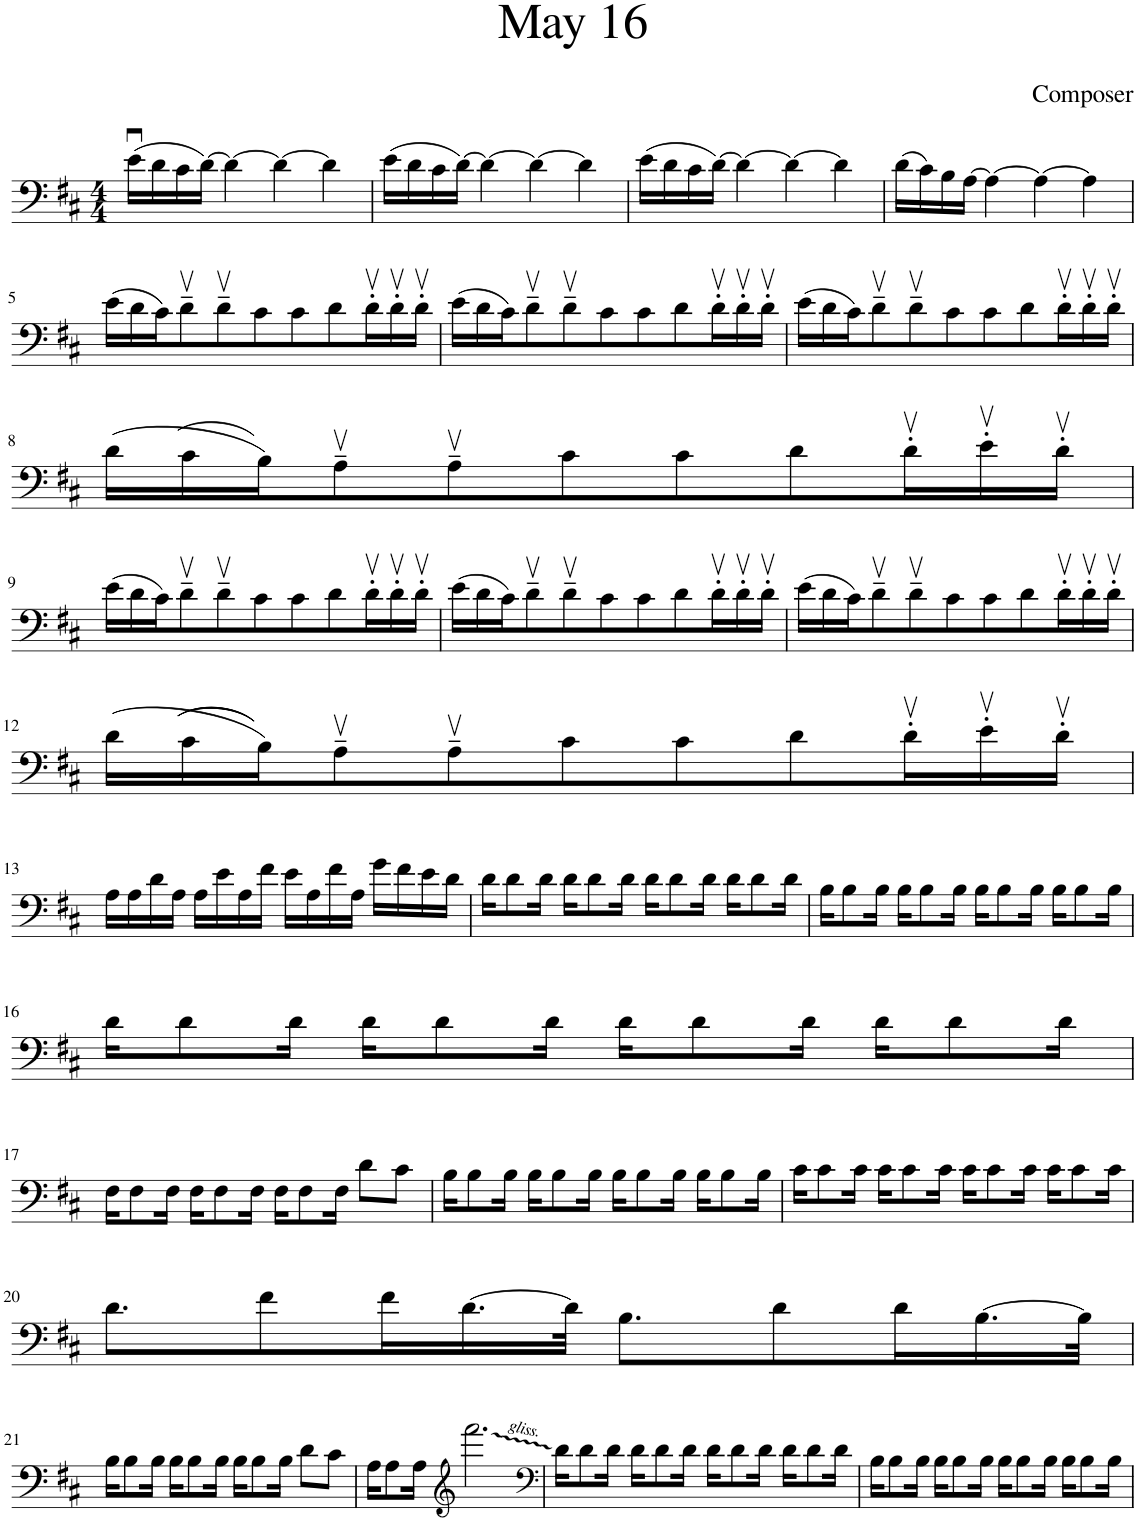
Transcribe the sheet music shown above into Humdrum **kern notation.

**kern
*part1
*staff1
*I"Piano
*I'Pno.
*clefF4
*k[f#c#]
*M4/4
=1
(16eu\LL
16d\
16c#\
[16d\JJ)
4d\_
4d\_
4d\]
=2
(16e\LL
16d\
16c#\
[16d\JJ)
4d\_
4d\_
4d\]
=3
(16e\LL
16d\
16c#\
[16d\JJ)
4d\_
4d\_
4d\]
=4
(16d\LL
16c#\)
16B\
[16A\JJ
4A\_
4A\_
4A\]
!!LO:LB:g=z
=5
(16e\LL
16d\
16c#\J)
8dv~\
8dv~\
8c#\
8c#\
8d\
16dv'\L
16dv'\
16dv'\JJ
=6
(16e\LL
16d\
16c#\J)
8dv~\
8dv~\
8c#\
8c#\
8d\
16dv'\L
16dv'\
16dv'\JJ
=7
(16e\LL
16d\
16c#\J)
8dv~\
8dv~\
8c#\
8c#\
8d\
16dv'\L
16dv'\
16dv'\JJ
!!LO:LB:g=z
=8
((16d\LL
16c#\)
16B\J)
8Av~\
8Av~\
8c#\
8c#\
8d\
16dv'\L
16ev'\
16dv'\JJ
!!LO:LB:g=z
=9
(16e\LL
16d\
16c#\J)
8dv~\
8dv~\
8c#\
8c#\
8d\
16dv'\L
16dv'\
16dv'\JJ
=10
(16e\LL
16d\
16c#\J)
8dv~\
8dv~\
8c#\
8c#\
8d\
16dv'\L
16dv'\
16dv'\JJ
=11
(16e\LL
16d\
16c#\J)
8dv~\
8dv~\
8c#\
8c#\
8d\
16dv'\L
16dv'\
16dv'\JJ
!!LO:LB:g=z
=12
(((16d\LL
16c#\))
16B\J)
8Av~\
8Av~\
8c#\
8c#\
8d\
16dv'\L
16ev'\
16dv'\JJ
!!LO:LB:g=z
=13
16A\LL
16A\
16d\
16A\JJ
16A\LL
16e\
16A\
16f#\JJ
16e\LL
16A\
16f#\
16A\JJ
16g\LL
16f#\
16e\
16d\JJ
=14
16d\KL
8d\
16d\Jk
16d\KL
8d\
16d\Jk
16d\KL
8d\
16d\Jk
16d\KL
8d\
16d\Jk
=15
16B\KL
8B\
16B\Jk
16B\KL
8B\
16B\Jk
16B\KL
8B\
16B\Jk
16B\KL
8B\
16B\Jk
!!LO:LB:g=z
=16
16d\KL
8d\
16d\Jk
16d\KL
8d\
16d\Jk
16d\KL
8d\
16d\Jk
16d\KL
8d\
16d\Jk
!!LO:LB:g=z
=17
16F#\KL
8F#\
16F#\Jk
16F#\KL
8F#\
16F#\Jk
16F#\KL
8F#\
16F#\Jk
8d\L
8c#\J
=18
16B\KL
8B\
16B\Jk
16B\KL
8B\
16B\Jk
16B\KL
8B\
16B\Jk
16B\KL
8B\
16B\Jk
=19
16c#\KL
8c#\
16c#\Jk
16c#\KL
8c#\
16c#\Jk
16c#\KL
8c#\
16c#\Jk
16c#\KL
8c#\
16c#\Jk
!!LO:LB:g=z
=20
8.d\L
8f#\
16f#\L
[16.d\
32d\JJk]
8.B\L
8d\
16d\L
[16.B\
32B\JJk]
!!LO:LB:g=z
=21
16B\KL
8B\
16B\Jk
16B\KL
8B\
16B\Jk
16B\KL
8B\
16B\Jk
8d\L
8c#\J
=22
16A\KL
8A\
16A\Jk
*clefG2
2.fff#\
=23
*clefF4
16d\KL
8d\
16d\Jk
16d\KL
8d\
16d\Jk
16d\KL
8d\
16d\Jk
16d\KL
8d\
16d\Jk
=24
16B\KL
8B\
16B\Jk
16B\KL
8B\
16B\Jk
16B\KL
8B\
16B\Jk
16B\KL
8B\
16B\Jk
=
*-
